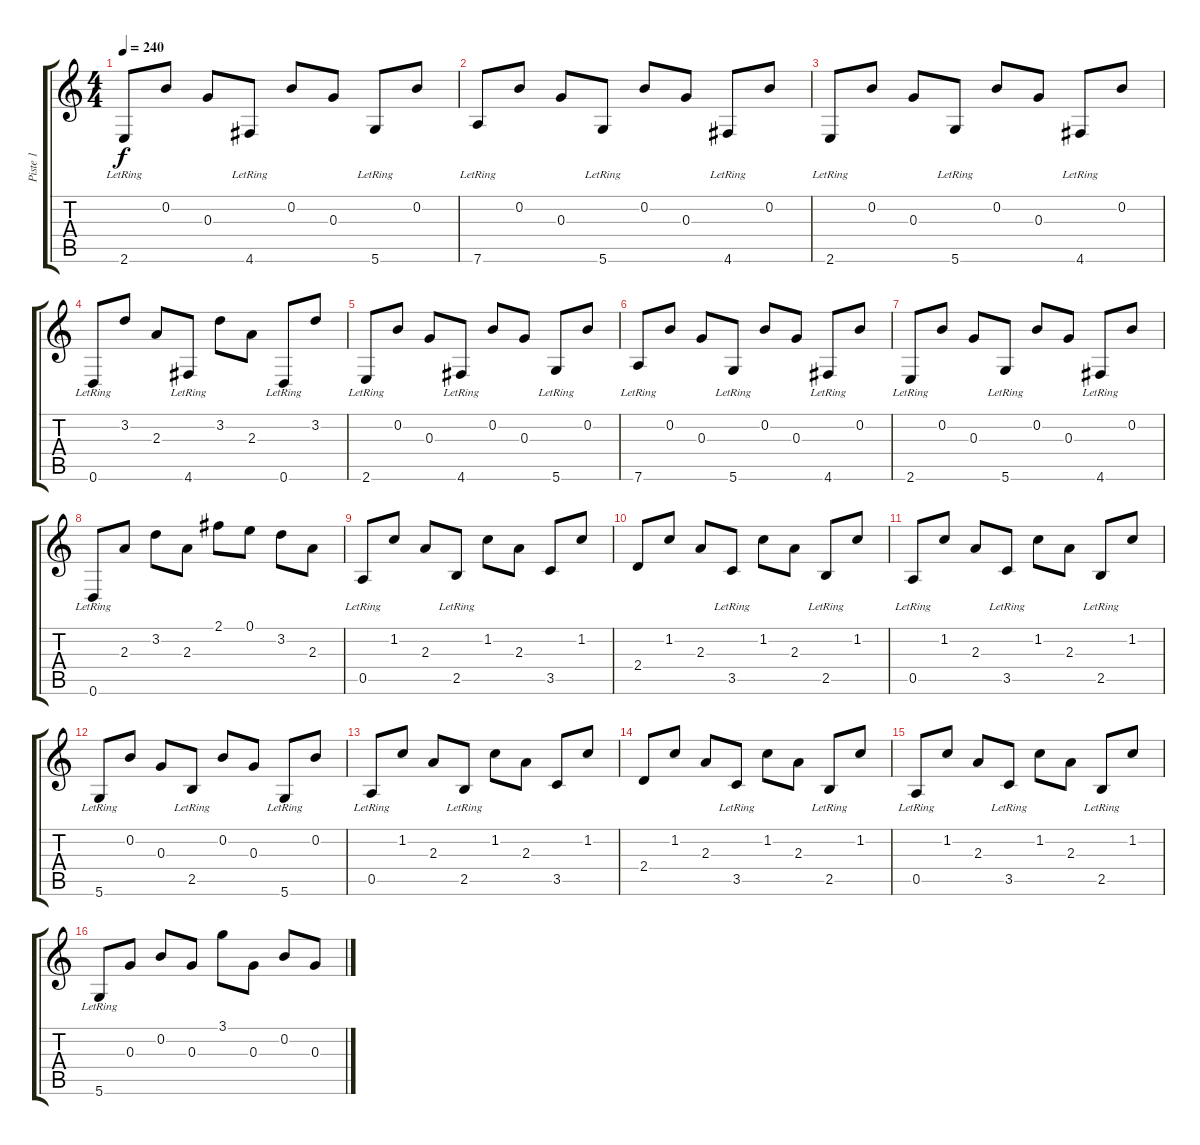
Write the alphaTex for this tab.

\track ("Piste 1" "Piste 1") {instrument acousticguitarsteel}
\staff {score tabs}
\tuning (E4 B3 G3 C3 A2 D2) {hide}
\ts (4 4)
\tempo 240
\clef g2
\ks c
2.6{lr}.8{dy f} 0.2.8 0.3.8 4.6{lr}.8 0.2.8 0.3.8 5.6{lr}.8 0.2.8 |
7.6{lr}.8 0.2.8 0.3.8 5.6{lr}.8 0.2.8 0.3.8 4.6{lr}.8 0.2.8 |
2.6{lr}.8 0.2.8 0.3.8 5.6{lr}.8 0.2.8 0.3.8 4.6{lr}.8 0.2.8 |
0.6{lr}.8 3.2.8 2.3.8 4.6{lr}.8 3.2.8 2.3.8 0.6{lr}.8 3.2.8 |
2.6{lr}.8 0.2.8 0.3.8 4.6{lr}.8 0.2.8 0.3.8 5.6{lr}.8 0.2.8 |
7.6{lr}.8 0.2.8 0.3.8 5.6{lr}.8 0.2.8 0.3.8 4.6{lr}.8 0.2.8 |
2.6{lr}.8 0.2.8 0.3.8 5.6{lr}.8 0.2.8 0.3.8 4.6{lr}.8 0.2.8 |
0.6{lr}.8 2.3.8 3.2.8 2.3.8 2.1.8 0.1.8 3.2.8 2.3.8 |
0.5{lr}.8 1.2.8 2.3.8 2.5{lr}.8 1.2.8 2.3.8 3.5.8 1.2.8 |
2.4.8 1.2.8 2.3.8 3.5{lr}.8 1.2.8 2.3.8 2.5{lr}.8 1.2.8 |
0.5{lr}.8 1.2.8 2.3.8 3.5{lr}.8 1.2.8 2.3.8 2.5{lr}.8 1.2.8 |
5.6{lr}.8 0.2.8 0.3.8 2.5{lr}.8 0.2.8 0.3.8 5.6{lr}.8 0.2.8 |
0.5{lr}.8 1.2.8 2.3.8 2.5{lr}.8 1.2.8 2.3.8 3.5.8 1.2.8 |
2.4.8 1.2.8 2.3.8 3.5{lr}.8 1.2.8 2.3.8 2.5{lr}.8 1.2.8 |
0.5{lr}.8 1.2.8 2.3.8 3.5{lr}.8 1.2.8 2.3.8 2.5{lr}.8 1.2.8 |
5.6{lr}.8 0.3.8 0.2.8 0.3.8 3.1.8 0.3.8 0.2.8 0.3.8
